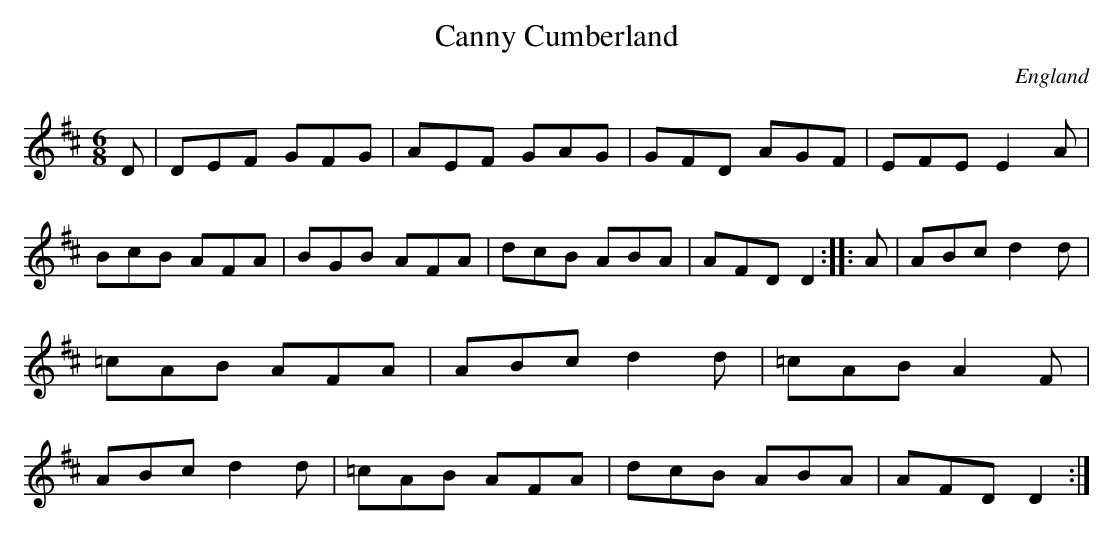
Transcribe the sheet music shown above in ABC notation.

X:1
T:Canny Cumberland
M:6/8
O:England
K:D major
D|\
DEF GFG| AEF GAG| GFD AGF| EFE E2A|\
BcB AFA| BGB AFA| dcB ABA| AFD D2::\
A|\
ABc d2d| =cAB AFA| ABc d2d| =cAB A2F|\
ABc d2d| =cAB AFA| dcB ABA| AFD D2:|
